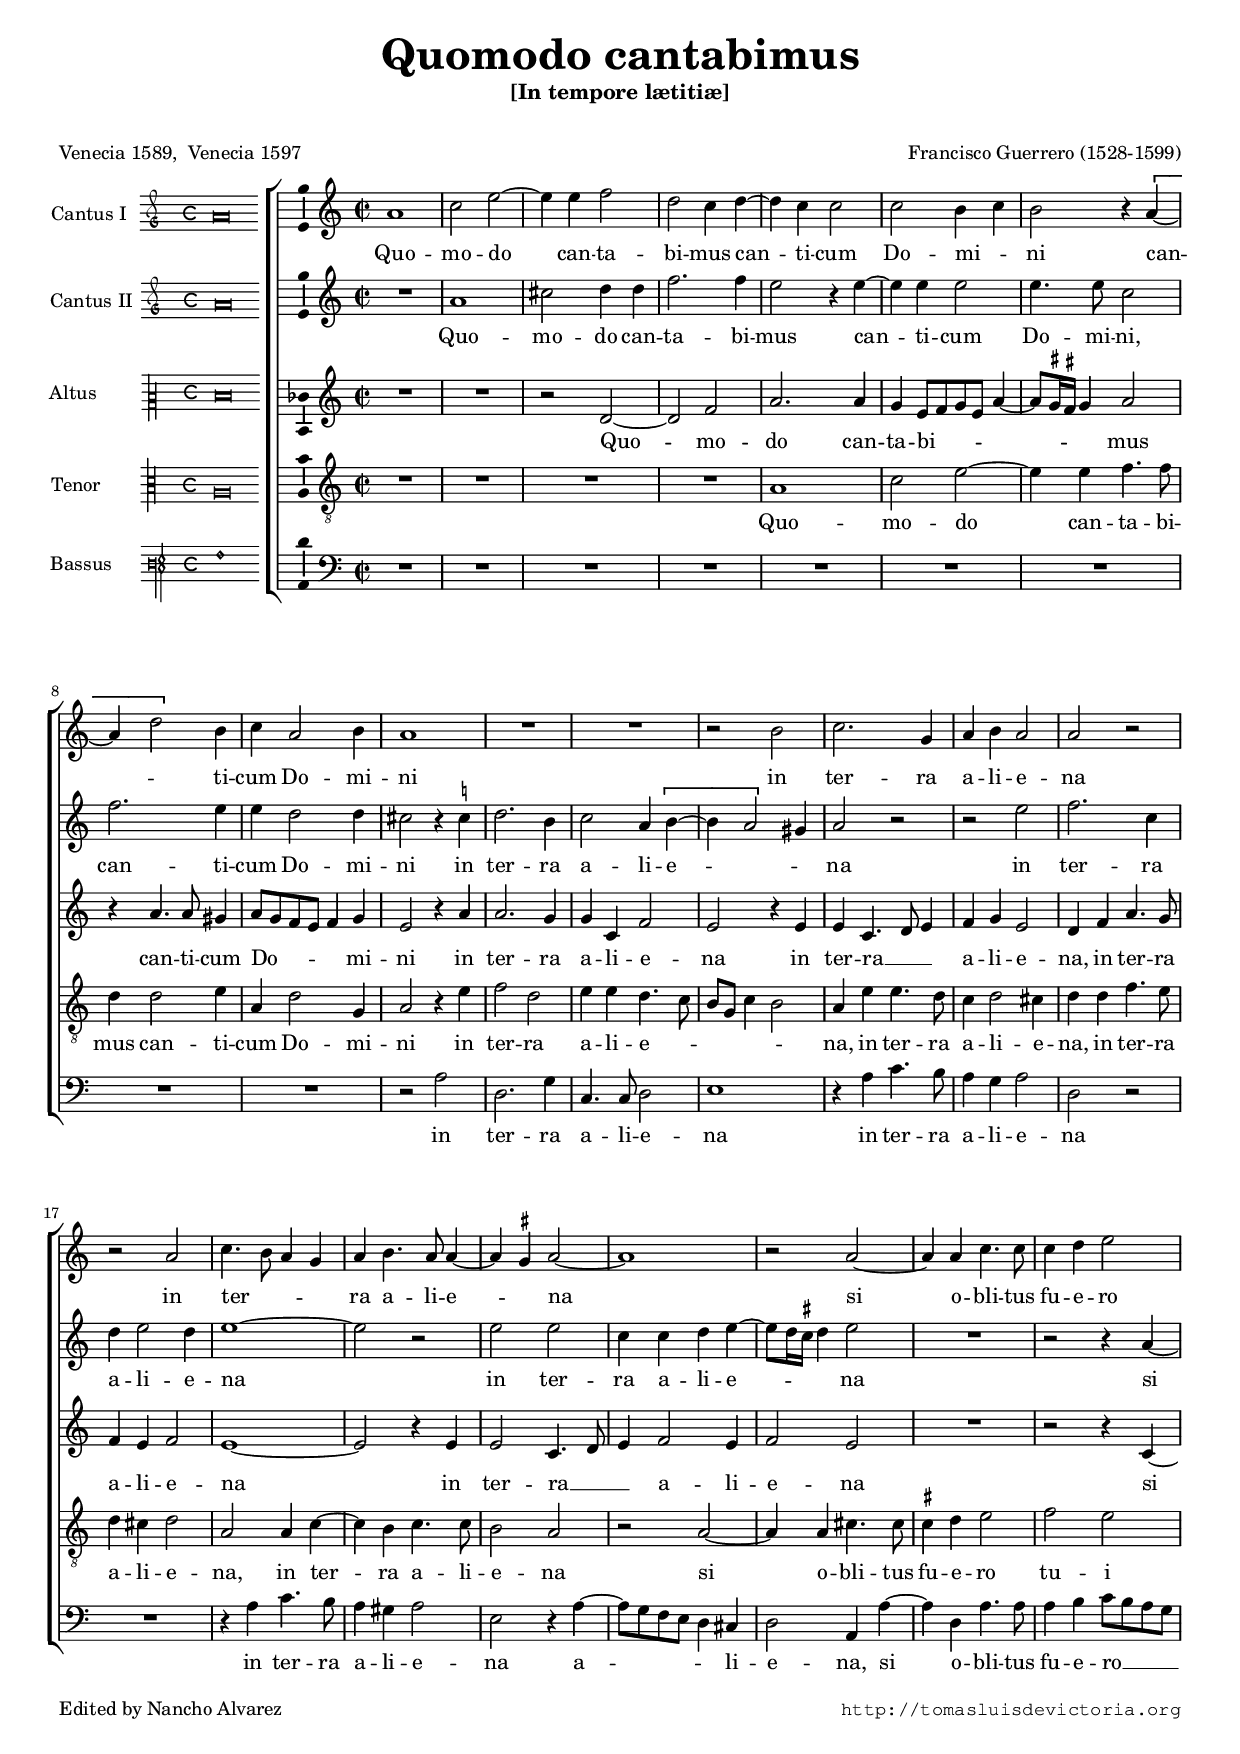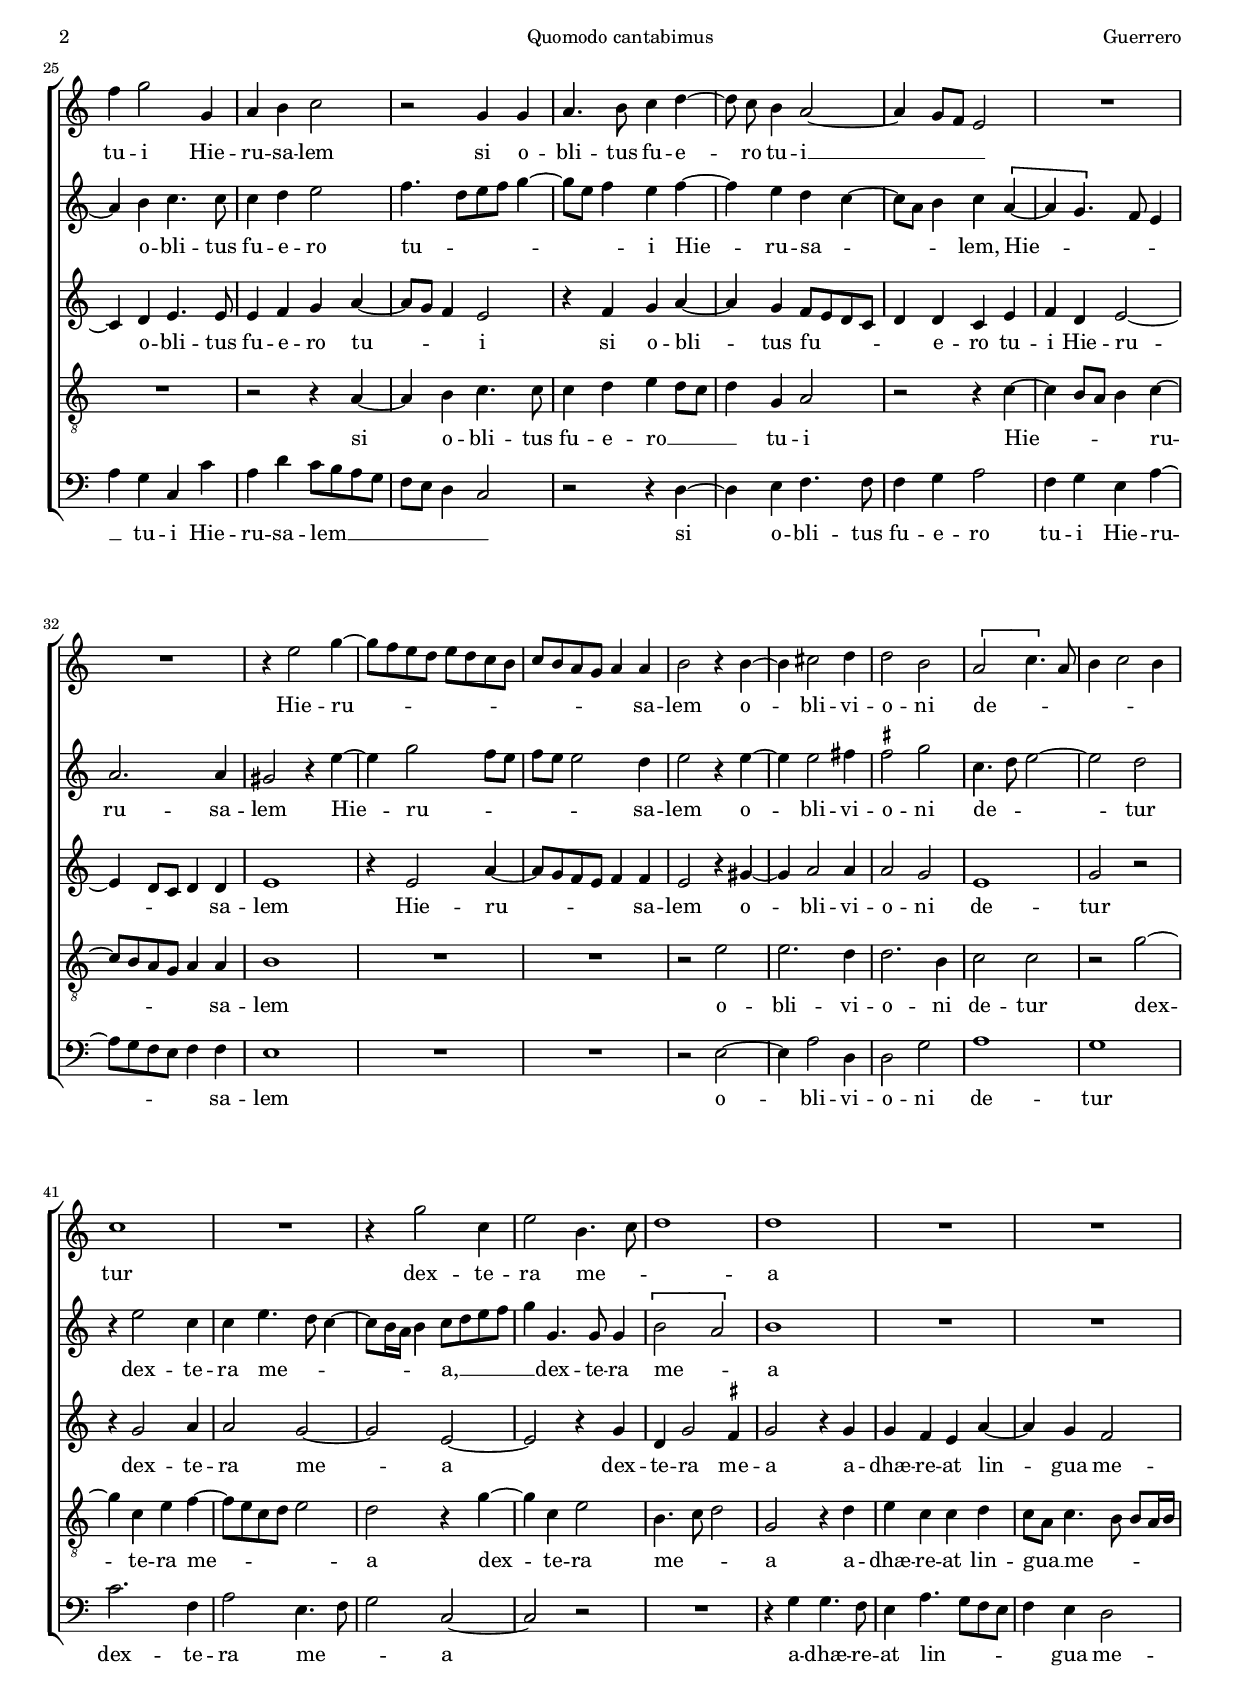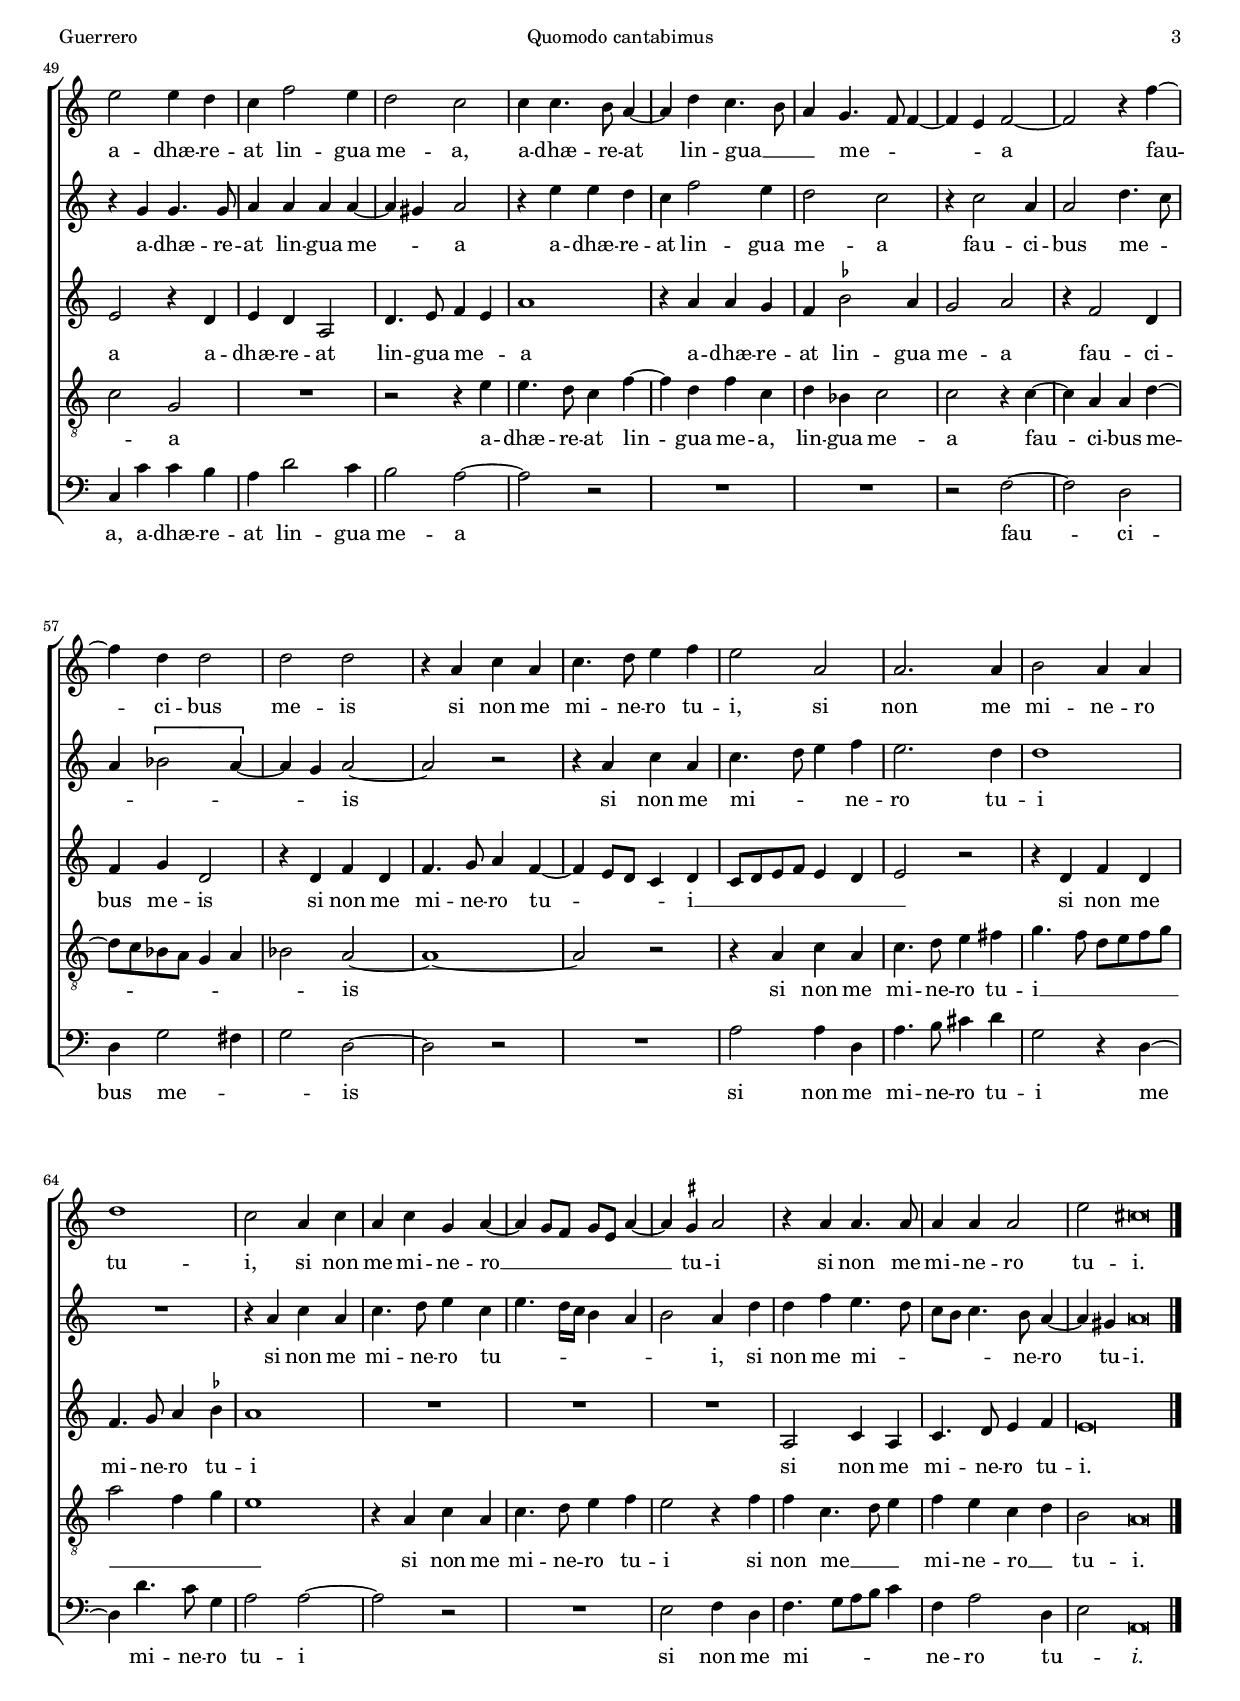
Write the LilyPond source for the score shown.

\version "2.18.0"

#(set-default-paper-size "a4")
#(set-global-staff-size 16.45)
#(ly:set-option 'point-and-click #f)
%mobile -s14.5 -i3.2

italicas=\override LyricText.font-shape = #'italic
rectas=\override LyricText.font-shape = #'upright
ss=\once \set suggestAccidentals = ##t
incipitwidth = 20

htitle="Quomodo cantabimus"
hcomposer="Guerrero"

\header {
	title=\markup{\fontsize #3 "Quomodo cantabimus"}
	subtitle=\markup{"[In tempore lætitiæ]"}
	subsubtitle=\markup{\null \vspace #1 }
	composer="Francisco Guerrero (1528-1599)"
        pdfauthor=\composer
	poet=\markup{"Venecia 1589,  Venecia 1597"}
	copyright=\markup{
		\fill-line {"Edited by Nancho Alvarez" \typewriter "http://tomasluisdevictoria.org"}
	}
%	tagline=""
}

global={\key c \major \time 2/2 \skip 1*71 \bar "|." }

cantus=\relative c''{
	a1
	c2 e ~
	e4 e f2
	d c4 d ~
	d c c2
	c b4 c
	b2 r4 \[a ~
	a d2\] b4
	c a2 b4
	a1
	R1*2
	r2 b
	c2. g4
	a b a2
	a r
	r a
	c4. b8 a4 g
	a4 b4. a8 a4 ~
	a \ss gis a2 ~
	a1 
	r2 a ~
	a4 a c4. c8
	c4 d e2
	f4 g2 g,4
	a b c2
	r2 g4 g
	a4. b8 c4 d ~
	d8 \noBeam c b4 a2 ~
	a4 g8 f e2
	R1*2
	r4 e'2 g4 ~
	g8 f e d e d c b
	c b a g a4 a
	b2 r4 b ~
	b cis2 d4
	d2 b
	\[a2 c4.\] a8 %! a8\]
	b4 c2 b4
	c1
	R1
	r4 g'2 c,4
	e2 b4. c8
	d1
	d
	R1*2
	e2 e4 d
	c f2 e4
	d2 c
	c4 c4. b8 a4 ~
	a d c4. b8
	a4 g4. f8 f4 ~
	f4 e f2 ~
	f r4 f' ~
	f d d2
	d d
	r4 a c a
	c4. d8 e4 f
	e2 a,
	a2. a4
	b2 a4 a
	d1
	c2 a4 c
	a c g a ~
	a4 g8 f g e a4 ~
	a \ss gis a2
	r4 a a4. a8
	a4 a a2
	e'2 cis\breve*1/4
}

cantusdos=\relative c''{
	R1
	a1
	cis2 d4 d
	f2. f4
	e2 r4 e ~
	e e e2
	e4. e8 c2
	f2. e4
	e d2 d4
	cis2 r4 \ss c
	d2. b4
	c2 a4 \[b ~
	b a2\] gis4 
	a2 r
	r e'
	f2. c4
	d e2 d4
	e1 ~
	e2 r
	e2 e
	c4 c d e ~
	e8 d16 \ss cis d4
	e2
	R1
	r2 r4 a, ~
	a b c4. c8
	c4 d e2
	f4. d8[ e f] g4 ~
	g8 e f4 e f ~
	f e d c ~
	c8 a b4 c \[a ~
	a g4.\] f8 e4
	a2. a4
	gis2 r4 e' ~
	e g2 f8 e
	f e e2 d4
	e2 r4 e ~
	e e2 fis4
	\ss fis2 g
	c,4. d8 e2 ~
	e d
	r4 e2 c4
	c e4. d8 c4 ~
	c8 b16 a b4 c8 d e f
	g4 g,4. g8 g4
	\[b2 a\]
	b1
	R1*2
	r4 g g4. g8
	a4 a a a ~
	a gis a2
	r4 e'e d
	c f2 e4
	d2 c
	r4 c2 a4
	a2 d4. c8
	a4 \[bes2 a4 ~ \]
	a4 g a2 ~
	a r
	r4 a c a
	c4. d8 e4 f
	e2. d4d1
	R1
	r4 a c a
	c4. d8 e4 c
	e4. d16 c b4 a
	b2 a4 d
	d f e4. d8
	c b c4. b8 a4 ~
	a gis a\breve*1/4
}

altus=\relative c'{
	R1*2
	r2 d ~
	d f
	a2. a4
	g e8[ f g e] a4 ~
	a8 \ss gis16 \ss fis gis4 a2
	r4 a4. a8 gis4
	a8 g f e f4 g
	e2 r4 a
	a2. g4
	g c, f2
	e r4 e
	e c4. d8 e4
	f g e2
	d4 f a4. g8
	f4 e f2
	e1 ~
	e2 r4 e
	e2 c4. d8
	e4 f2 e4
	f2 e
	R1
	r2 r4 c ~
	c d e4. e8
	e4 f g a ~
	a8 g f4 e2
	r4 f g a ~
	a g f8 e d c
	d4 d c e
	f d e2 ~
	e4 d8 c d4 d
	e1
	r4 e2 a4 ~
	a8 g f e f4 f
	e2 r4 gis ~
	gis a2 a4
	a2 g
	e1
	g2 r
	r4 g2 a4
	a2 g ~
	g e ~
	e r4 g
	d g2 \ss fis4
	g2 r4 g
	g f e a ~
	a g f2
	e2 r4 d
	e d a2
	d4. e8 f4 e
	a1
	r4 a a g
	f \ss bes2 a4
	g2 a
	r4 f2 d4
	f g d2
	r4 d f d
	f4. g8 a4 f ~
	f e8 d c4 d
	c8 d e f e4 d
	e2 r
	r4 d f d f4. g8 a4 \ss bes
	a1
	R1*3
	a,2 c4 a
	c4. d8 e4 f
	e\breve*1/2
}

tenor=\relative c'{
	R1*4
	a1
	c2 e ~
	e4 e f4. f8
	d4 d2 e4
	a, d2 g,4
	a2 r4 e'
	f2 d
	e4 e d4. c8
	b g c4 b2
	a4 e'e4. d8
	c4 d2 cis4
	d d f4. e8
	d4 cis d2
	a2 a4 c ~
	c4 b c4. c8
	b2 a
	r2 a ~
	a4 a cis4. cis8
	\ss cis4 d e2
	f2 e 
	R1
	r2 r4 a, ~
	a b c4. c8
	c4 d e d8 c
	d4 g, a2
	r2 r4 c ~
	c4 b8 a b4 c ~
	c8 b a g a4 a
	b1
	R1*2
	r2 e
	e2. d4
	d2. b4
	c2 c
	r2 g' ~
	g4 c, e f ~
	f8 e c d e2
	d r4 g ~
	g c, e2
	b4. c8 d2
	g,2 r4 d'
	e c c d
	c8 a c4. b8 b[ a16 b]
	c2 g
	R1
	r2 r4 e'
	e4. d8 c4 f ~
	f d f c
	d bes c2
	c2 r4 c ~
	c a a d ~
	d8 c bes a g4 a
	bes2 a ~
	a1 ~
	a2 r
	r4 a c a
	c4. d8 e4 fis
	g4. f8 d8 e f g
	a2 f4 g
	e1
	r4 a, c a
	c4. d8 e4 f
	e2 r4 f
	f c4. d8 e4
	f e c d
	b2 a\breve*1/4
}

bassus=\relative c'{
	R1*9
	r2 a
	d,2. g4
	c,4. c8 d2
	e1
	r4 a c4. b8
	a4 g a2
	d, r
	R1
	r4 a' c4. b8
	a4 gis a2
	e r4 a ~
	a8 g f e d4 cis
	d2 a4 a' ~
	a d, a'4. a8
	a4 b c8 b a g
	a4 g c, c'
	a d c8 b a g
	f e d4 c2
	r2 r4 d ~
	d e f4. f8
	f4 g a2
	f4 g e a ~
	a8 g f e f4 f
	e1
	R1*2
	r2 e ~
	e4 a2 d,4
	d2 g
	a1
	g
	c2. f,4
	a2 e4. f8
	g2 c, ~
	c r
	R1
	r4 g' g4. f8
	e4 a4. g8 f e
	f4 e d2
	c4 c' c b                                                       
	a d2 c4
	b2 a ~
	a r
	R1*2
	r2 f ~
	f d 
	d4 g2 fis4
	g2 d ~
	d r
	R1
	a'2 a4 d,
	a'4. b8 cis4 d
	g,2 r4 d ~
	d d'4. c8 g4
	a2 a ~
	a r
	R1
	e2 f4 d
	f4. g8[ a b] c4
	f,4 a2 d,4
	e2 a,\breve*1/4
}

textocantus=\lyricmode{
Quo -- mo -- do can -- ta -- bi -- mus can -- ti -- cum Do -- mi -- _ ni
can -- _ ti -- cum Do -- mi -- ni
in ter -- ra a -- li -- e -- na
in ter -- _ _ _ ra a -- li -- e -- _ na
si o -- bli -- tus fu -- e -- ro tu -- i Hie -- ru -- sa -- lem
si o -- bli -- tus fu -- e -- ro tu -- i __ _ _ _ 
Hie -- ru -- _ _ _ _ _ _ _ _ _ _ _ _ sa -- lem
o -- bli -- vi -- o -- ni de -- _ _ _ _ _ tur
dex -- te -- ra me -- _ _ a
a -- dhæ -- re -- at lin -- gua me -- a,
a -- dhæ -- re -- at lin -- gua __ _ _ me -- _ _ _ a
fau -- ci -- bus me -- is
si non me mi -- ne -- ro tu -- i,
si non me mi -- ne -- ro tu -- i,
si non me mi -- ne -- ro __ _ _ _ _ _ tu -- i
si non me mi -- ne -- ro tu -- i.
}

textocantusdos=\lyricmode{
Quo -- mo -- do can -- ta -- bi -- mus can -- ti -- cum Do -- mi -- ni,
can -- ti -- cum Do -- mi -- ni
in ter -- ra a -- li -- e -- _ _ na
in ter -- ra a -- li -- e -- na
in ter -- ra a -- li -- e -- _ _ _ na
si o -- bli -- tus fu -- e -- ro tu -- _ _ _ _ _ _ i Hie -- ru -- sa -- _ _ _ lem,
Hie -- _ _ _ ru -- sa -- lem
Hie -- ru -- _ _ _ _ _ sa -- lem
o -- bli -- vi -- o -- ni de -- _ _ tur
dex -- te -- ra me -- _ _ _ _ _ a, __ _ _ _ _ dex -- te -- ra me -- _ a
a -- dhæ -- re -- at lin -- gua me -- _ a
a -- dhæ -- re -- at lin -- gua me -- a
fau -- ci -- bus me -- _ _ _ _ _ is
si non me mi -- _ _ ne -- ro tu -- i
si non me mi -- ne -- ro tu -- _ _ _ _ _ _ i,
si non me mi -- _ _ _ _ ne -- ro tu -- i.
}

textoaltus=\lyricmode{
Quo -- mo -- do can -- ta -- bi -- _ _ _ _ _ _ _ mus
can -- ti -- cum Do -- _ _ _ _ mi -- ni
in ter -- ra a -- li -- e -- na
in ter -- ra __ _ _ a -- li -- e -- na,
in ter -- ra a -- li -- e -- na
in ter -- ra __ _ _ a -- li -- e -- na
si o -- bli -- tus fu -- e -- ro tu -- _ _ i
si o -- bli -- tus fu -- _ _ _ _ e -- ro tu -- i
Hie -- ru -- _ _ _ sa -- lem
Hie -- ru -- _ _ _ _ sa -- lem
o -- bli -- vi -- o -- ni de -- tur
dex -- te -- ra me -- a
dex -- te -- ra me -- a
a -- dhæ -- re -- at lin -- gua me -- a
a -- dhæ -- re -- at lin -- gua me -- _ a
a -- dhæ -- re -- at lin -- gua me -- a
fau -- ci -- bus me -- is
si non me mi -- ne -- ro tu -- _ _ _ i __ _ _ _ _ _ _ _ 
si non me mi -- ne -- ro tu -- i
si non me mi -- ne -- ro tu -- i.
}

textotenor=\lyricmode{
Quo -- mo -- do can -- ta -- bi -- mus can -- ti -- cum Do -- mi -- ni
in ter -- ra a -- li -- e -- _ _ _ _ _ na,
in ter -- ra a -- li -- e -- na,
in ter -- ra a -- li -- e -- na,
in ter -- ra a -- li -- e -- na
si o -- bli -- tus fu -- e -- ro tu -- i
si o -- bli -- tus fu -- e -- ro __ _ _ _ tu -- i
Hie -- _ _ _ ru -- _ _ _ _ sa -- lem
o -- bli -- vi -- o -- ni de -- tur
dex -- te -- ra me -- _ _ _ _ a
dex -- te -- ra me -- _ _ a
a -- dhæ -- re -- at lin -- gua __ _ me -- _ _ _ _ _ a
a -- dhæ -- re -- at lin -- gua me -- a, lin -- gua me -- a
fau -- ci -- bus me -- _ _ _ _ _ _ is
si non me mi -- ne -- ro tu -- i __ _ _ _ _ _ _ _ _ _ 
si non me mi -- ne -- ro tu -- i
si non me __ _ _ mi -- ne -- ro __ _ tu -- i.
}

textobassus=\lyricmode{
in ter -- ra a -- li -- e -- na
in ter -- ra a -- li -- e -- na
in ter -- ra a -- li -- e -- na
a -- _ _ _ _ li -- e -- na,
si o -- bli -- tus fu -- e -- ro __ _ _ _ _ tu -- i Hie -- ru -- sa -- lem __ _ _ _ _ _ _ _ 
si o -- bli -- tus fu -- e -- ro tu -- i Hie -- ru -- _ _ _ _ sa -- lem
o -- bli -- vi -- o -- ni de -- tur
dex -- te -- ra me -- _ _ a
a -- dhæ -- re -- at lin -- _ _ _ _ gua me -- a,
a -- dhæ -- re -- at lin -- gua me -- a
fau -- ci -- bus me -- _ _ is
si non me mi -- ne -- ro tu -- i
me mi -- ne -- ro tu -- i
si non me mi -- _ _ _ _ ne -- ro tu -- _ \italicas i.
}

incipitcantus=\markup{
	\score{
		{ 
		\set Staff.instrumentName="Cantus I  "
		\override NoteHead.style = #'neomensural
		\override Rest.style = #'neomensural
		\override Staff.TimeSignature.style = #'neomensural
		\cadenzaOn 
		\clef "petrucci-g"
		\key c \major
		\time 4/4
		a'\breve
		} 
	\layout {
		\context {\Voice
			\remove Ligature_bracket_engraver
			\consists Mensural_ligature_engraver
		}
		line-width=\incipitwidth
		indent = 0
	}
	}
}

incipitcantusdos=\markup{
	\score{
		{ 
		\set Staff.instrumentName="Cantus II "
		\override NoteHead.style = #'neomensural
		\override Rest.style = #'neomensural
		\override Staff.TimeSignature.style = #'neomensural
		\cadenzaOn 
		\clef "petrucci-g"
		\key c \major
		\time 4/4
		a'\breve
		} 
	\layout {
		\context {\Voice
			\remove Ligature_bracket_engraver
			\consists Mensural_ligature_engraver
		}
		line-width=\incipitwidth
		indent = 0
	}
	}
}

incipitaltus=\markup{
	\score{
		{ 
		\set Staff.instrumentName="Altus        "
		\override NoteHead.style = #'neomensural
		\override Rest.style = #'neomensural
		\override Staff.TimeSignature.style = #'neomensural
		\cadenzaOn 
		\clef "petrucci-c2"
		\key c \major
		\time 4/4
		d'\breve
		} 
	\layout {
		\context {\Voice
			\remove Ligature_bracket_engraver
			\consists Mensural_ligature_engraver
		}
		line-width=\incipitwidth
		indent = 0
	}
	}
}

incipittenor=\markup{
	\score{
		{ 
		\set Staff.instrumentName="Tenor       "
		\override NoteHead.style = #'neomensural 
		\override Rest.style = #'neomensural
		\override Staff.TimeSignature.style = #'neomensural
		\cadenzaOn 
		\clef "petrucci-c3"
		\key c \major
		\time 4/4
		a\breve
		} 
	\layout {
		\context {\Voice
			\remove Ligature_bracket_engraver
			\consists Mensural_ligature_engraver
		}
		line-width=\incipitwidth
		indent=0
	}
	}
}

incipitbassus=\markup{
	\score{
		{ 
		\set Staff.instrumentName="Bassus     "
		\override NoteHead.style = #'neomensural 
		\override Rest.style = #'neomensural
		\override Staff.TimeSignature.style = #'neomensural
		\cadenzaOn 
		\clef "petrucci-f3"
		\key c \major
		\time 4/4
		a1
		} 
	\layout {
		\context {\Voice
			\remove Ligature_bracket_engraver
			\consists Mensural_ligature_engraver
		}
		line-width=\incipitwidth
		indent=0
	}
	}
}



\score {\transpose c' c'{
\new ChoirStaff<<

	\new Staff <<\global
	\new Voice="v1" {
		\set Staff.instrumentName=\incipitcantus
		\clef "treble"
		\cantus }
	\new Lyrics \lyricsto "v1" {\textocantus }
	>>
	
	\new Staff <<\global
	\new Voice="v5" {
		\set Staff.instrumentName=\incipitcantusdos
		\clef "treble"
		\cantusdos }
	\new Lyrics \lyricsto "v5" {\textocantusdos }
	>>

	\new Staff <<\global
	\new Voice="v2" {
		\set Staff.instrumentName=\incipitaltus
		\clef "treble"
		\altus }
	\new Lyrics \lyricsto "v2" {\textoaltus }
	>>
	
	\new Staff <<\global
	\new Voice="v3" {
		\set Staff.instrumentName=\incipittenor
		\clef "G_8"
		\tenor }
	\new Lyrics \lyricsto "v3" {\textotenor }
	>>

	\new Staff <<\global
	\new Voice="v4" {
		\set Staff.instrumentName=\incipitbassus
		\clef "bass"
		\bassus }
	\new Lyrics \lyricsto "v4" {\textobassus }
	>>
	
>>

	}%transpose

\layout{ 
	\context {\Lyrics 
		\override VerticalAxisGroup.staff-affinity = #UP
		\override VerticalAxisGroup.nonstaff-relatedstaff-spacing =
			#'((basic-distance . 0) (minimum-distance . 0) (padding . 1))
		\override LyricText.font-size = #1.2
		\override LyricHyphen.minimum-distance = #0.5
	}
	\context {\Score 
		tempoHideNote = ##t
		\override BarNumber.padding = #2 
	}
	\context {\Voice 
		%melismaBusyProperties = #'()
		%autoBeaming = ##f
	}
	\context {\Staff 
                %\RemoveEmptyStaves
                %\override VerticalAxisGroup.remove-first = ##t
		\override VerticalAxisGroup.staff-staff-spacing =
			#'((basic-distance . 11) (minimum-distance . 0) (padding . 1))
		\consists Ambitus_engraver 
		\override LigatureBracket.padding = #1
	}
}

%\midi { \mtempo }

}


\paper{
	evenHeaderMarkup=\markup  \fill-line { \fromproperty #'page:page-number-string \htitle \hcomposer }
	oddHeaderMarkup= \markup  \fill-line { \on-the-fly #not-first-page \hcomposer \on-the-fly #not-first-page \htitle \on-the-fly #not-first-page \fromproperty #'page:page-number-string }
	%system-count=20
	%page-count = 8
	ragged-last-bottom = ##f
	indent=3.7\cm
	system-system-spacing =
	#'((basic-distance . 20) (minimum-distance . 0) (padding . 5))
	top-system-spacing = % header
	#'((basic-distance . 9) (minimum-distance . 0) (padding . 0))
	last-bottom-spacing = % footer
	#'((basic-distance . 12) (minimum-distance . 0) (padding . 0))
	markup-system-spacing.padding = #1.5
}
